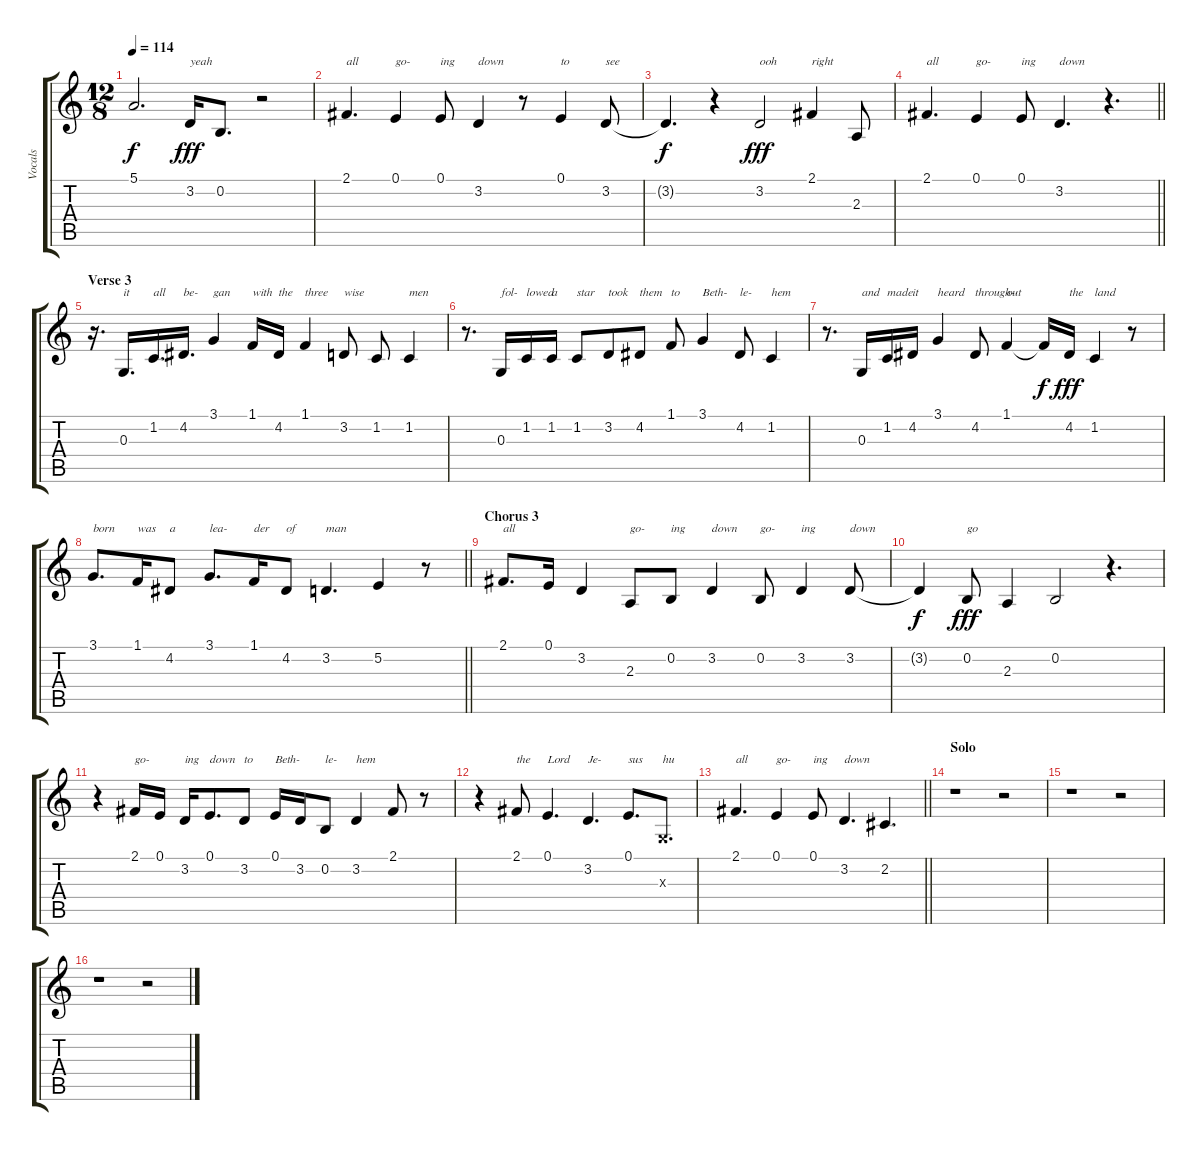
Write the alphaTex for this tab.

\track ("Vocals" "Vocals") {instrument lead6voice}
\staff {score tabs}
\tuning (E4 B3 G3 D3 A2 E2) {hide}
\ts (12 8)
\tempo 114
\clef g2
\ks c
5.1{t}.2{d dy f} 3.2.16{txt "yeah" dy fff} 0.2.8{d} r.2 |
2.1.4{d txt "all"} 0.1.4{txt "go-"} 0.1.8{txt "ing"} 3.2.4{txt "down"} r.8 0.1.4{txt "to"} 3.2.8{txt "see"} |
3.2{t}.4{d dy f} r.4 3.2.2{txt "ooh" dy fff} 2.1.4{txt "right"} 2.3.8 |
\barLineRight lightlight
2.1.4{d txt "all"} 0.1.4{txt "go-"} 0.1.8{txt "ing"} 3.2.4{d txt "down"} r.4{d} |
\section ("" "Verse 3")
r.16{d} 0.3.16{d txt "it"} 1.2.16{d txt "all"} 4.2.16{d txt "be-"} 3.1.4{txt "gan"} 1.1.16{txt "with"} 4.2.16{txt "the"} 1.1.4{txt "three"} 3.2.8{txt "wise"} 1.2.8 1.2.4{txt "men"} |
r.8{d} 0.3.16{txt "fol-"} 1.2.16{txt "lowed"} 1.2.16{txt "a"} 1.2.8{txt "star"} 3.2.8{txt "took"} 4.2.8{txt "them"} 1.1.8{txt "to"} 3.1.4{txt "Beth-"} 4.2.8{txt "le-"} 1.2.4{txt "hem"} |
r.8{d} 0.3.16{txt "and"} 1.2.16{txt "made"} 4.2.16{txt "it"} 3.1.4{txt "heard"} 4.2.8{txt "through-"} 1.1.4{txt "out"} 1.1{t}.16{dy f} 4.2.16{txt "the" dy fff} 1.2.4{txt "land"} r.8 |
\barLineRight lightlight
3.1.8{d txt "born"} 1.1.16{txt "was"} 4.2.8{txt "a"} 3.1.8{d txt "lea-"} 1.1.16{txt "der"} 4.2.8{txt "of"} 3.2.4{d txt "man"} 5.2.4 r.8 |
\section ("" "Chorus 3")
2.1.8{d txt "all"} 0.1.16 3.2.4 2.3.8{txt "go-"} 0.2.8{txt "ing"} 3.2.4{txt "down"} 0.2.8{txt "go-"} 3.2.4{txt "ing"} 3.2.8{txt "down"} |
3.2{t}.4{dy f} 0.2.8{txt "go" dy fff} 2.3.4 0.2.2 r.4{d} |
r.4 2.1.16{txt "go-"} 0.1.16 3.2.16{txt "ing"} 0.1.8{d txt "down"} 3.2.8{txt "to"} 0.1.16{txt "Beth-"} 3.2.16 0.2.8{txt "le-"} 3.2.4{txt "hem"} 2.1.8 r.8 |
r.4 2.1.8{txt "the"} 0.1.4{d txt "Lord"} 3.2.4{d txt "Je-"} 0.1.8{d txt "sus"} 0.3{x}.8{d txt "hu"} |
\barLineRight lightlight
2.1.4{d txt "all"} 0.1.4{txt "go-"} 0.1.8{txt "ing"} 3.2.4{d txt "down"} 2.2.4{d} |
\section ("" "Solo")
r.1 r.2 |
r.1 r.2 |
r.1 r.2
